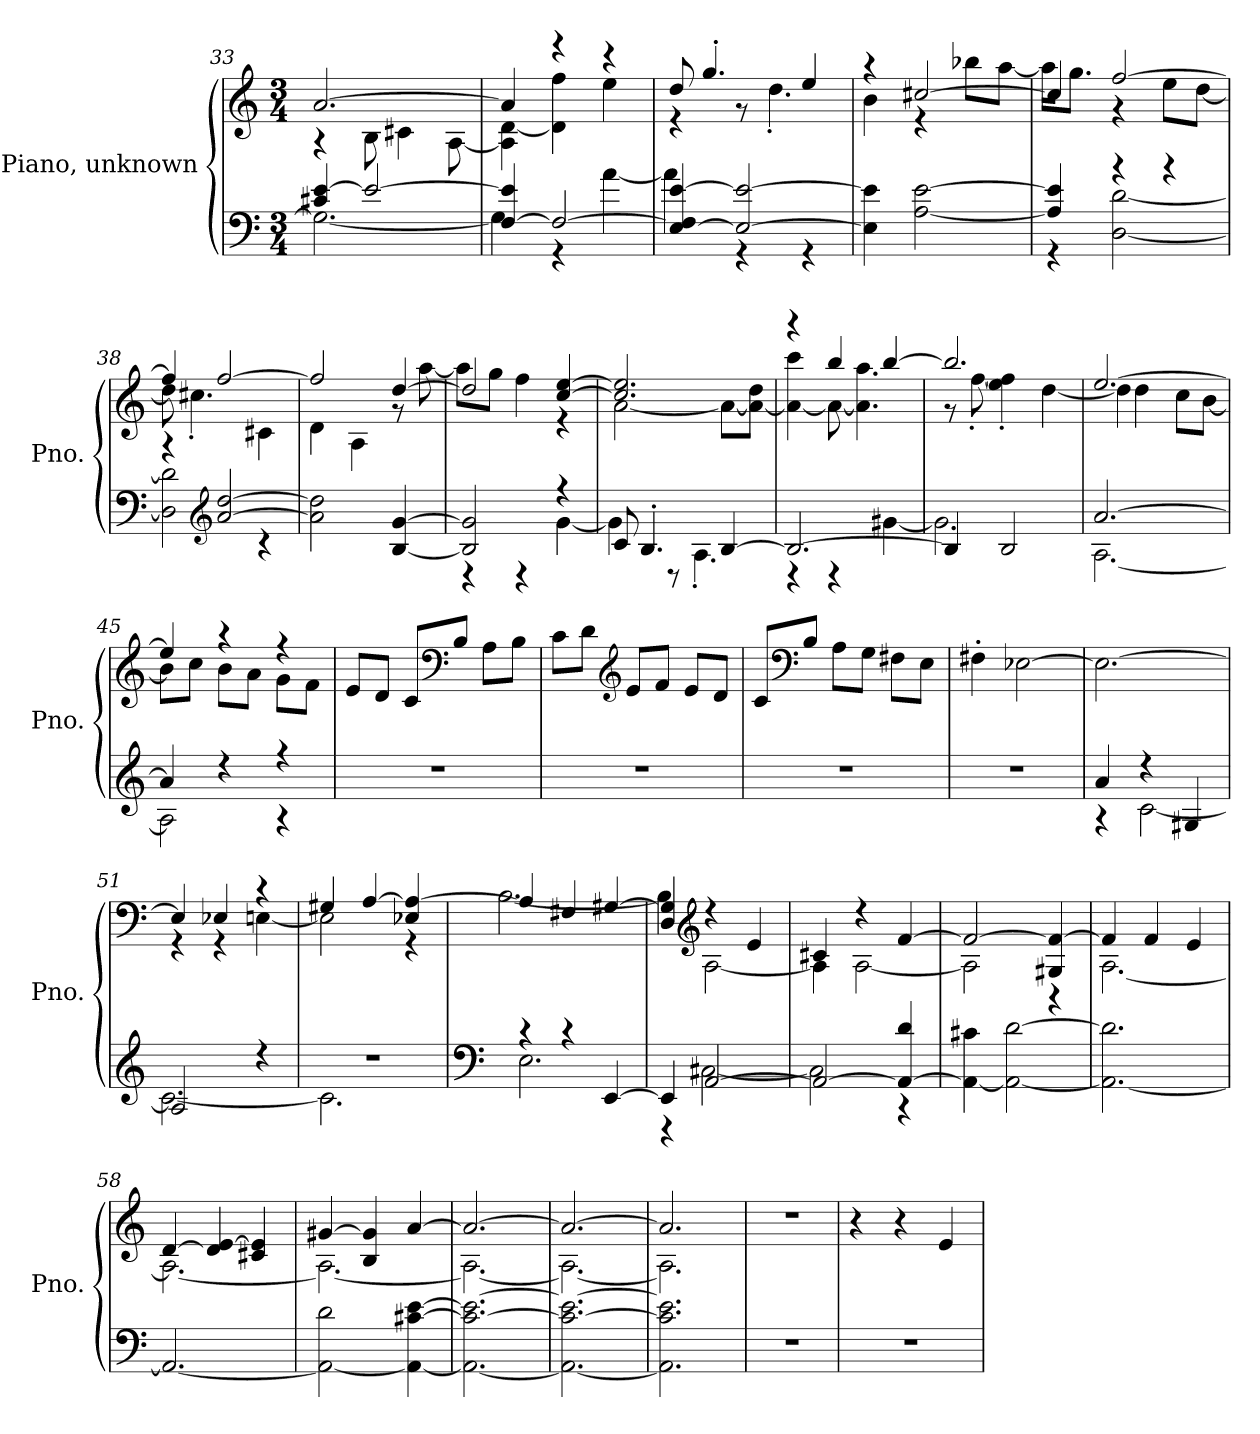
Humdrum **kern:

**kern	**kern
*part1	*part1
*staff2	*staff1
*I"Piano, unknown	*
*I'Pno.	*
!!LO:LB:g=z
*clefF4	*clefG2
*k[]	*k[]
*M3/4	*M3/4
=33	=33
*^	*^
4c#X/ [4e/	2.G\_	[2.a/	4r
2e/_	.	.	8B\
.	.	.	4c#X\
.	.	.	[8A\
=34	=34	=34	=34
[4F/ 4e/]	4G\]	4a/]	4A\] [4d\
2F/_	4r	4r	4d\] 4ff\
.	[4a\	4r	4ee\
=35	=35	=35	=35
[4E/ 4F/] [4e/	4a\]	8dd/	4r
.	.	4.gg'/	.
2E/_ 2e/_	4r	.	8r
.	.	.	4.dd'\
.	4r	4ee/	.
*v	*v	*	*
=36	=36	=36
4E\] 4e\]	4r	4b\
[2A\ [2e\	[2cc#X/	4r
.	.	8bb-X\L
.	.	[8aa\J
=37	=37	=37
*^	*	*
4A/] 4e/]	4r	4cc#/]	16aa\KL]
.	.	.	8.gg\J
4r	[2D\ [2d\	[2ff/	4r
4r	.	.	8ee\L
.	.	.	[8dd\J
=38	=38	=38	=38
4r	2D\] 2d\]	4ff/]	8dd\]
.	.	.	4.cc#X'\
*clefG2	*	*	*
[2a/ [2dd/	.	[2ff/	.
.	4r	.	4c#X\
*v	*v	*	*
!!LO:PB:g=z	!!
=39	=39	=39
2a\] 2dd\]	2ff/]	4d\
.	.	4A\
[4B/ [4g/	[4dd/	8r
.	.	[8aa\
=40	=40	=40
*^	*	*
2B/] 2g/]	4r	2dd/]	8aa\L]
.	.	.	8gg\J
.	4r	.	4ff\
4r	[4g\	[4cc/ [4ee/	4r
=41	=41	=41	=41
8c/	4g\]	2.cc/] 2.ee/]	[2a\
4.B'/	.	.	.
.	8r	.	.
.	4.A'\	.	.
[4B/	.	.	8a\L_
.	.	.	8a\_ 8dd\J
=42	=42	=42	=42
2.B/_	4r	4r	4a\_ 4ccc\
.	4r	4bb/	8a\_
.	.	.	4.a\] 4.aa\
.	[4g#X\	[4bb/	.
=43	=43	=43	=43
4B/]	2.g#\]	2.bb/]	8r
.	.	.	[8ff'\
2B/	.	.	4ee\' 4ff\]'
.	.	.	[4dd\
=44	=44	=44	=44
[2.a/	[2.A\	[2.ee/	4dd\]
.	.	.	4dd\
.	.	.	8cc\L
.	.	.	[8b\J
!!LO:LB:g=z	!!
=45	=45	=45	=45
4a/]	2A\]	4ee/]	8b\L]
.	.	.	8cc\J
4r	.	4r	8b\L
.	.	.	8a\J
4r	4r	4r	8g\L
.	.	.	8f\J
*v	*v	*	*
*	*v	*v
=46	=46
2.r	8e/L
.	8d/J
.	8c/L
*	*clefF4
.	8B/J
.	8A\L
.	8B\J
=47	=47
2.r	8c\L
.	8d\J
*	*clefG2
.	8e/L
.	8f/J
.	8e/L
.	8d/J
=48	=48
2.r	8c/L
*	*clefF4
.	8B/J
.	8A\L
.	8G\J
.	8F#X\L
.	8E\J
=49	=49
2.r	4F#X'\
.	[2E-X\
=50	=50
*^	*
4a/	4r	2.E-\_
4r	[2c\	.
4G#X/	.	.
!!LO:LB:g=z
=51	=51	=51
*	*	*^
2A/	2.c\_	4E-/]	4r
.	.	4E-X/	4r
4r	.	4r	[4En\
=52	=52	=52	=52
2.r	2.c\]	4G#X/	2E\]
.	.	[4A/	.
.	.	4E-X/ 4A/_	4r
=53	=53	=53	=53
*clefF4	*	*	*
4r	2.E\	4A/]	[2.B\
4r	.	4F#X/	.
[4EE/	.	[4G#X/	.
=54	=54	=54	=54
4EE/]	4r	4D/ 4G#/]	4B\]
*	*	*clefG2	*
[2AA/	[2C#X\	4r	[2A\
.	.	4e/	.
=55	=55	=55	=55
2AA/_	2C#\]	4c#X/	4A\]
.	.	4r	[2A\
4AA/_ 4d/	4r	[4f/	.
*v	*v	*	*
=56	=56	=56
4AA\_ 4c#X\	2f/_	2A\]
2AA\_ [2d\	.	.
.	4G#X/ 4f/_	4r
=57	=57	=57
2.AA\_ 2.d\]	4f/]	[2.A\
.	4f/	.
.	4e/	.
!!LO:LB:g=z	!!
=58	=58	=58
2.AA/_	[4d/	2.A\_
.	4d/] [4e/	.
.	4c#X/ 4e/]	.
=59	=59	=59
2AA\_ 2d\	[4g#X/	2.A\_
.	4B/ 4g#/]	.
4AA\_ [4c#X\ [4e\	[4a/	.
=60	=60	=60
2.AA\_ 2.c#\_ 2.e\_	2.a/_	2.A\_
=61	=61	=61
2.AA\_ 2.c#\_ 2.e\_	2.a/_	2.A\_
=62	=62	=62
2.AA\] 2.c#\] 2.e\]	2.a/]	2.A\]
*	*v	*v
=63	=63
2.r	2.r
=64	=64
2.r	4r
.	4r
.	4e/
=	=
*-	*-
